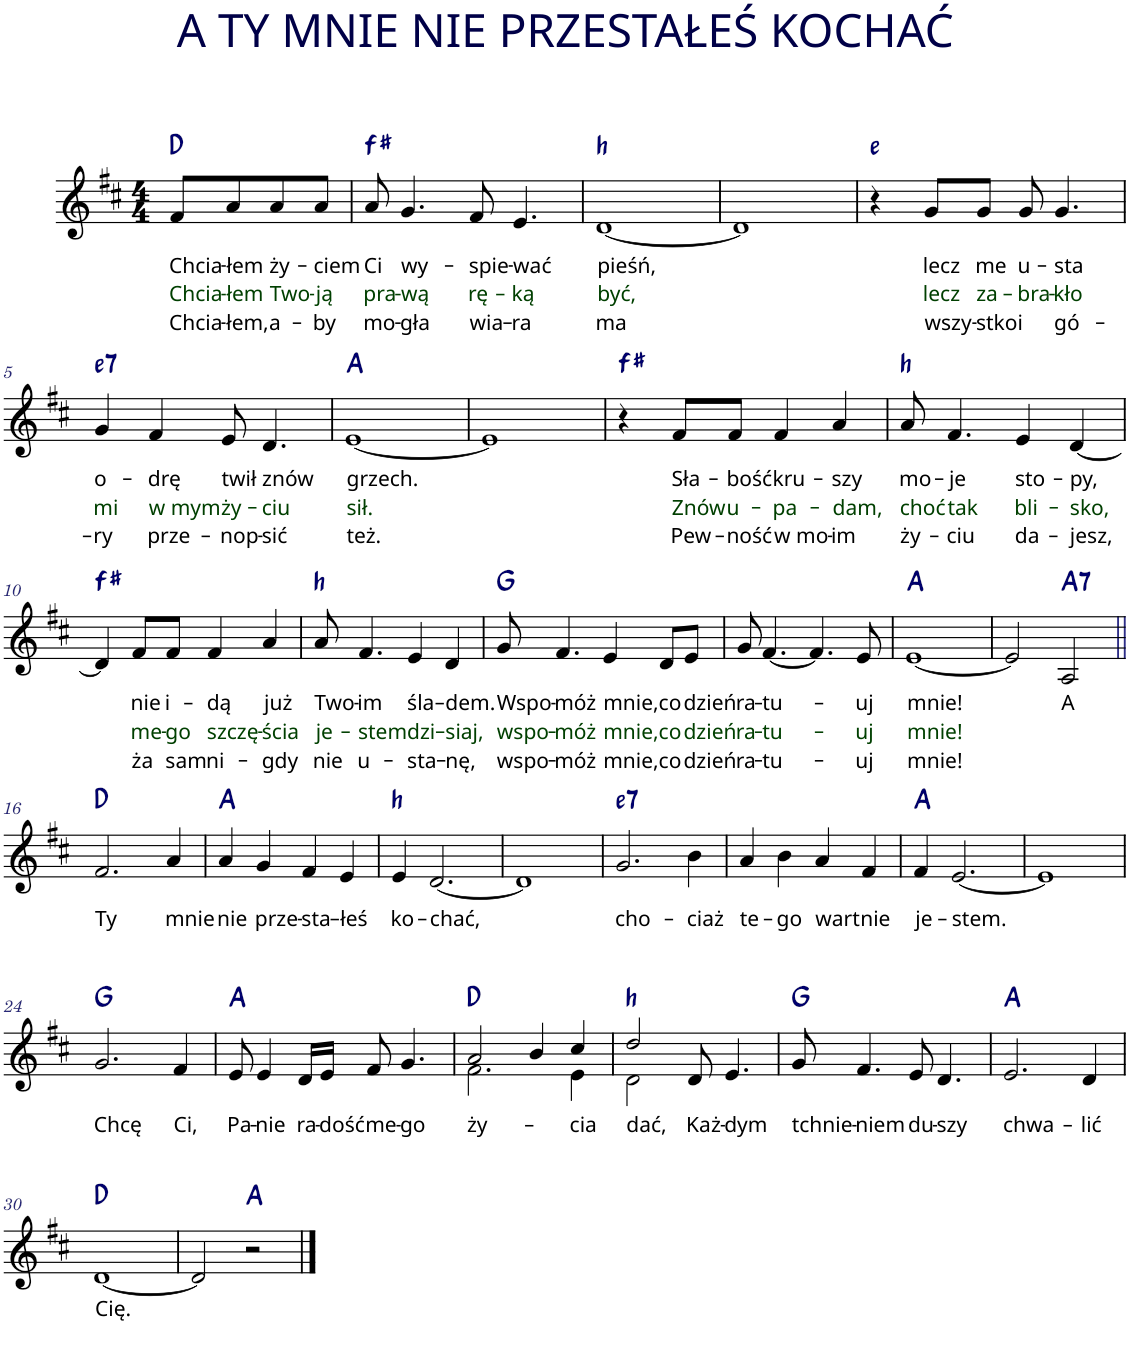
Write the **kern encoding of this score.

**kern	**text	**text	**text	**harte
*part1	*part1	*part1	*part1	*part1
*staff1	*staff1	*staff1	*staff1	*
*I"Kazoo	*	*	*	*
*I'Kaz.	*	*	*	*
*clefG2	*	*	*	*
*k[f#c#]	*	*	*	*
*M4/4	*	*	*	*
=	=	=	=	=
!	!LO:LY:b	!LO:LY:b:color=#003F00	!LO:LY:b	!
8f#/L	Chcia-	Chcia-	Chcia-	D:maj
!	!LO:LY:b	!LO:LY:b:color=#003F00	!LO:LY:b	!
8a/	-łem	-łem	-łem,	.
!	!LO:LY:b	!LO:LY:b:color=#003F00	!LO:LY:b	!
8a/	ży-	Two-	a-	.
!	!LO:LY:b	!LO:LY:b:color=#003F00	!LO:LY:b	!
8a/J	-ciem	-ją	-by	.
=1	=1	=1	=1	=1
!	!LO:LY:b	!LO:LY:b:color=#003F00	!LO:LY:b	!
8a/	Ci	pra-	mo-	F#:min
!	!LO:LY:b	!LO:LY:b:color=#003F00	!LO:LY:b	!
4.g/	wy-	-wą	-gła	.
!	!LO:LY:b	!LO:LY:b:color=#003F00	!LO:LY:b	!
8f#/	-spie-	rę-	wia-	.
!	!LO:LY:b	!LO:LY:b:color=#003F00	!LO:LY:b	!
4.e/	-wać	-ką	-ra	.
=2	=2	=2	=2	=2
!	!LO:LY:b	!LO:LY:b:color=#003F00	!LO:LY:b	!LO:H:kt=h
[1d	pieśń,	być,	ma	N
=3	=3	=3	=3	=3
1d]	.	.	.	.
=4	=4	=4	=4	=4
4r	.	.	.	E:min
!	!LO:LY:b	!LO:LY:b:color=#003F00	!LO:LY:b	!
8g/L	lecz	lecz	wszy-	.
!	!LO:LY:b	!LO:LY:b:color=#003F00	!LO:LY:b	!
8g/J	me	za-	-stko	.
!	!LO:LY:b	!LO:LY:b:color=#003F00	!LO:LY:b	!
8g/	u-	-bra-	i	.
!	!LO:LY:b	!LO:LY:b:color=#003F00	!LO:LY:b	!
4.g/	-sta	-kło	gó-	.
!!LO:LB:g=z
=5	=5	=5	=5	=5
!	!LO:LY:b	!LO:LY:b:color=#003F00	!LO:LY:b	!LO:H:kt=7
4g/	o-	mi	-ry	E:min7
!	!LO:LY:b	!LO:LY:b:color=#003F00	!LO:LY:b	!
4f#/	-drę	w mym	prze-	.
!	!LO:LY:b	!LO:LY:b:color=#003F00	!LO:LY:b	!
8e/	twił	ży-	-nop-	.
!	!LO:LY:b	!LO:LY:b:color=#003F00	!LO:LY:b	!
4.d/	znów	-ciu	-sić	.
=6	=6	=6	=6	=6
!	!LO:LY:b	!LO:LY:b:color=#003F00	!LO:LY:b	!
[1e	grzech.	sił.	też.	A:maj
=7	=7	=7	=7	=7
1e]	.	.	.	.
=8	=8	=8	=8	=8
4r	.	.	.	F#:min
!	!LO:LY:b	!LO:LY:b:color=#003F00	!LO:LY:b	!
8f#/L	Sła-	Znów	Pew-	.
!	!LO:LY:b	!LO:LY:b:color=#003F00	!LO:LY:b	!
8f#/J	-bość	u-	-ność	.
!	!LO:LY:b	!LO:LY:b:color=#003F00	!LO:LY:b	!
4f#/	kru-	-pa-	w mo-	.
!	!LO:LY:b	!LO:LY:b:color=#003F00	!LO:LY:b	!
4a/	-szy	-dam,	-im	.
=9	=9	=9	=9	=9
!	!LO:LY:b	!LO:LY:b:color=#003F00	!LO:LY:b	!LO:H:kt=h
8a/	mo-	choć	ży-	N
!	!LO:LY:b	!LO:LY:b:color=#003F00	!LO:LY:b	!
4.f#/	-je	tak	-ciu	.
!	!LO:LY:b	!LO:LY:b:color=#003F00	!LO:LY:b	!
4e/	sto-	bli-	da-	.
!	!LO:LY:b	!LO:LY:b:color=#003F00	!LO:LY:b	!
[4d/	-py,	-sko,	-jesz,	.
!!LO:LB:g=z
=10	=10	=10	=10	=10
4d/]	.	.	.	F#:min
!	!LO:LY:b	!LO:LY:b:color=#003F00	!LO:LY:b	!
8f#/L	nie	me-	ża	.
!	!LO:LY:b	!LO:LY:b:color=#003F00	!LO:LY:b	!
8f#/J	i-	-go	sam	.
!	!LO:LY:b	!LO:LY:b:color=#003F00	!LO:LY:b	!
4f#/	-dą	szczę-	ni-	.
!	!LO:LY:b	!LO:LY:b:color=#003F00	!LO:LY:b	!
4a/	już	-ścia	-gdy	.
=11	=11	=11	=11	=11
!	!LO:LY:b	!LO:LY:b:color=#003F00	!LO:LY:b	!LO:H:kt=h
8a/	Two-	je-	nie	N
!	!LO:LY:b	!LO:LY:b:color=#003F00	!LO:LY:b	!
4.f#/	-im	-stem	u-	.
!	!LO:LY:b	!LO:LY:b:color=#003F00	!LO:LY:b	!
4e/	śla-	dzi-	-sta-	.
!	!LO:LY:b	!LO:LY:b:color=#003F00	!LO:LY:b	!
4d/	-dem.	-siaj,	-nę,	.
=12	=12	=12	=12	=12
!	!LO:LY:b	!LO:LY:b:color=#003F00	!LO:LY:b	!
8g/	Wspo-	wspo-	wspo-	G:maj
!	!LO:LY:b	!LO:LY:b:color=#003F00	!LO:LY:b	!
4.f#/	-móż	-móż	-móż	.
!	!LO:LY:b	!LO:LY:b:color=#003F00	!LO:LY:b	!
4e/	mnie,	mnie,	mnie,	.
!	!LO:LY:b	!LO:LY:b:color=#003F00	!LO:LY:b	!
8d/L	co	co	co	.
!	!LO:LY:b	!LO:LY:b:color=#003F00	!LO:LY:b	!
8e/J	dzień	dzień	dzień	.
=13	=13	=13	=13	=13
!	!LO:LY:b	!LO:LY:b:color=#003F00	!LO:LY:b	!
8g/	ra-	ra-	ra-	.
!	!LO:LY:b	!LO:LY:b:color=#003F00	!LO:LY:b	!
[4.f#/	-tu-	-tu-	-tu-	.
4.f#/]	.	.	.	.
!	!LO:LY:b	!LO:LY:b:color=#003F00	!LO:LY:b	!
8e/	-uj	-uj	-uj	.
=14	=14	=14	=14	=14
!	!LO:LY:b	!LO:LY:b:color=#003F00	!LO:LY:b	!
[1e	mnie!	mnie!	mnie!	A:maj
=15	=15	=15	=15	=15
2e/]	.	.	.	.
!	!LO:LY:b	!	!	!LO:H:kt=7
2A/	A	.	.	A:7
!!LO:LB:g=z
=16||	=16||	=16||	=16||	=16||
!	!LO:LY:b	!	!	!
2.f#/	Ty	.	.	D:maj
!	!LO:LY:b	!	!	!
4a/	mnie	.	.	.
=17	=17	=17	=17	=17
!	!LO:LY:b	!	!	!
4a/	nie	.	.	A:maj
!	!LO:LY:b	!	!	!
4g/	prze-	.	.	.
!	!LO:LY:b	!	!	!
4f#/	-sta-	.	.	.
!	!LO:LY:b	!	!	!
4e/	-łeś	.	.	.
=18	=18	=18	=18	=18
!	!LO:LY:b	!	!	!LO:H:kt=h
4e/	ko-	.	.	N
!	!LO:LY:b	!	!	!
[2.d/	-chać,	.	.	.
=19	=19	=19	=19	=19
1d]	.	.	.	.
=20	=20	=20	=20	=20
!	!LO:LY:b	!	!	!LO:H:kt=7
2.g/	cho-	.	.	E:min7
!	!LO:LY:b	!	!	!
4b\	-ciaż	.	.	.
=21	=21	=21	=21	=21
!	!LO:LY:b	!	!	!
4a/	te-	.	.	.
!	!LO:LY:b	!	!	!
4b\	-go	.	.	.
!	!LO:LY:b	!	!	!
4a/	wart	.	.	.
!	!LO:LY:b	!	!	!
4f#/	nie	.	.	.
=22	=22	=22	=22	=22
!	!LO:LY:b	!	!	!
4f#/	je-	.	.	A:maj
!	!LO:LY:b	!	!	!
[2.e/	-stem.	.	.	.
=23	=23	=23	=23	=23
1e]	.	.	.	.
!!LO:LB:g=z
=24	=24	=24	=24	=24
!	!LO:LY:b	!	!	!
2.g/	Chcę	.	.	G:maj
!	!LO:LY:b	!	!	!
4f#/	Ci,	.	.	.
=25	=25	=25	=25	=25
!	!LO:LY:b	!	!	!
8e/	Pa-	.	.	A:maj
!	!LO:LY:b	!	!	!
4e/	-nie	.	.	.
!	!LO:LY:b	!	!	!
16d/LL	ra-	.	.	.
!	!LO:LY:b	!	!	!
16e/JJ	-dość	.	.	.
!	!LO:LY:b	!	!	!
8f#/	me-	.	.	.
!	!LO:LY:b	!	!	!
4.g/	-go	.	.	.
=26	=26	=26	=26	=26
*^	*	*	*	*
!	!	!LO:LY:b	!	!	!
2a/	2.f#\	ży-	.	.	D:maj
4b/	.	.	.	.	.
!	!	!LO:LY:b	!	!	!
4cc#/	4e\	-cia	.	.	.
=27	=27	=27	=27	=27	=27
!	!	!LO:LY:b	!	!	!LO:H:kt=h
2dd/	2d\	dać,	.	.	N
!	!	!LO:LY:b	!	!	!
8d/	2ryy	Każ-	.	.	.
!	!	!LO:LY:b	!	!	!
4.e/	.	-dym	.	.	.
*v	*v	*	*	*	*
=28	=28	=28	=28	=28
!	!LO:LY:b	!	!	!
8g/	tchnie-	.	.	G:maj
!	!LO:LY:b	!	!	!
4.f#/	-niem	.	.	.
!	!LO:LY:b	!	!	!
8e/	du-	.	.	.
!	!LO:LY:b	!	!	!
4.d/	-szy	.	.	.
=29	=29	=29	=29	=29
!	!LO:LY:b	!	!	!
2.e/	chwa-	.	.	A:maj
!	!LO:LY:b	!	!	!
4d/	-lić	.	.	.
!!LO:LB:g=z
=30	=30	=30	=30	=30
!	!LO:LY:b	!	!	!
[1d	Cię.	.	.	D:maj
=31	=31	=31	=31	=31
2d/]	.	.	.	.
2r	.	.	.	A:maj
==	==	==	==	==
*-	*-	*-	*-	*-
